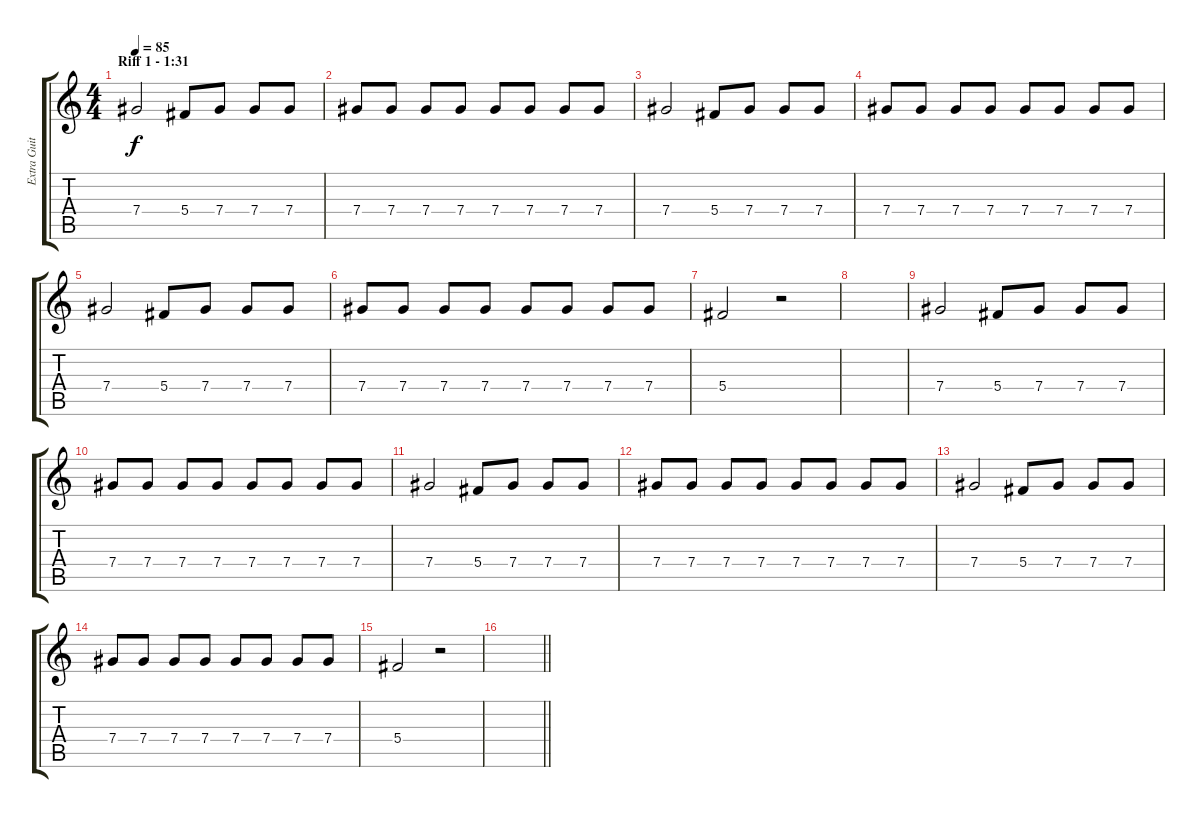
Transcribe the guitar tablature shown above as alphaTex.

\track ("Extra Guitar" "Extra Guit") {instrument overdrivenguitar bank 255}
\staff {score tabs}
\tuning (Eb4 Bb3 Gb3 Db3 Ab2 Eb2) {hide}
\ts (4 4)
\section ("" "Riff 1 - 1:31")
\tempo 85
\clef g2
\ks c
7.4.2{dy f} 5.4.8 7.4.8 7.4.8 7.4.8 |
7.4.8 7.4.8 7.4.8 7.4.8 7.4.8 7.4.8 7.4.8 7.4.8 |
7.4.2 5.4.8 7.4.8 7.4.8 7.4.8 |
7.4.8 7.4.8 7.4.8 7.4.8 7.4.8 7.4.8 7.4.8 7.4.8 |
7.4.2 5.4.8 7.4.8 7.4.8 7.4.8 |
7.4.8 7.4.8 7.4.8 7.4.8 7.4.8 7.4.8 7.4.8 7.4.8 |
5.4.2 r.2 |
|
7.4.2 5.4.8 7.4.8 7.4.8 7.4.8 |
7.4.8 7.4.8 7.4.8 7.4.8 7.4.8 7.4.8 7.4.8 7.4.8 |
7.4.2 5.4.8 7.4.8 7.4.8 7.4.8 |
7.4.8 7.4.8 7.4.8 7.4.8 7.4.8 7.4.8 7.4.8 7.4.8 |
7.4.2 5.4.8 7.4.8 7.4.8 7.4.8 |
7.4.8 7.4.8 7.4.8 7.4.8 7.4.8 7.4.8 7.4.8 7.4.8 |
5.4.2 r.2 |
\barLineRight lightlight
